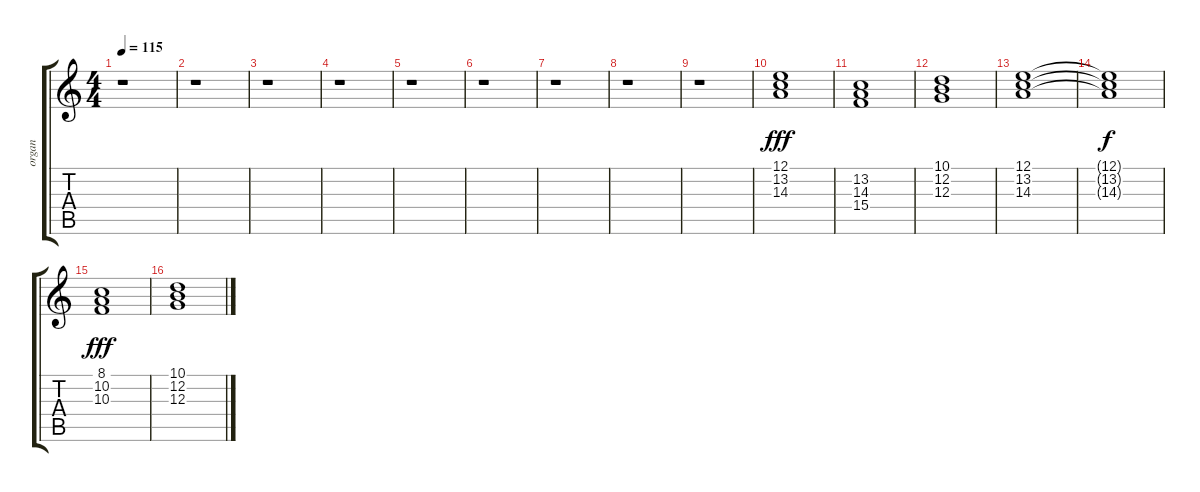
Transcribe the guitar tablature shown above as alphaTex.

\track ("organ" "organ") {instrument drawbarorgan}
\staff {score tabs}
\tuning (E4 B3 G3 D3 A2 E2) {hide}
\ts (4 4)
\tempo 115
\clef g2
\ks c
r.1{dy fff} |
r.1 |
r.1 |
r.1 |
r.1 |
r.1 |
r.1 |
r.1 |
r.1 |
(12.1 13.2 14.3).1 |
(13.2 14.3 15.4).1 |
(10.1 12.2 12.3).1 |
(12.1 13.2 14.3).1 |
(12.1{t} 13.2{t} 14.3{t}).1{dy f} |
(8.1 10.2 10.3).1{dy fff} |
(10.1 12.2 12.3).1
